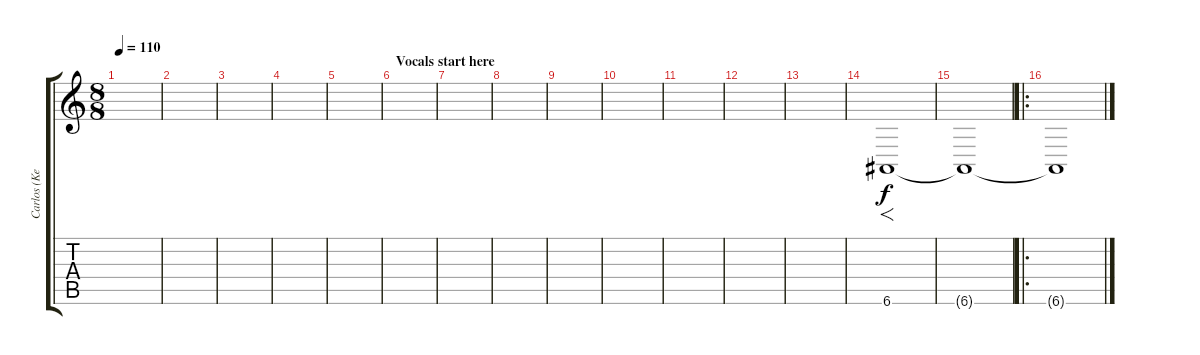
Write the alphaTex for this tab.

\track ("Carlos (Keyboards)" "Carlos (Ke") {instrument drawbarorgan}
\staff {score tabs}
\tuning (E4 B3 G3 D3 A2 E2) {hide}
\ts (8 8)
\tempo 110
\clef g2
\ks c
|
|
|
|
|
\section ("" "Vocals start here")
|
|
|
|
|
|
|
|
6.6.1{f} |
6.6{t}.1 |
\ro
6.6{t}.1
